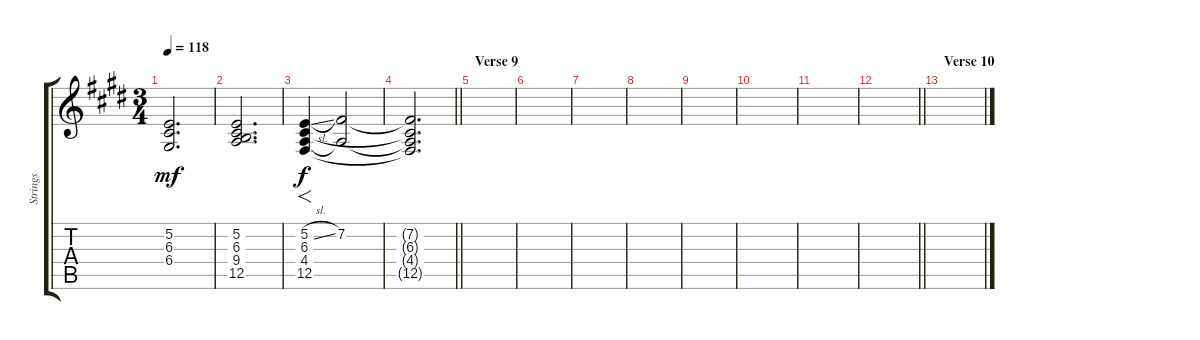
\track ("Strings" "Strings") {instrument voiceoohs}
\staff {score tabs}
\tuning (E4 B3 G3 D3 A2 E2) {hide}
\ts (3 4)
\tempo 118
\clef g2
\ks e
(5.2 6.3 6.4).2{d dy mf} |
(5.2 6.3 9.4 12.5).2{d} |
(5.2{sl} 6.3 4.4 12.5).4{f dy f} (7.2 12.5{t}).2 |
\barLineRight lightlight
(7.2{t} 6.3{t} 4.4{t} 12.5{t}).2{d} |
\section ("" "Verse 9")
|
|
|
|
|
|
|
\barLineRight lightlight
|
\section ("" "Verse 10")
